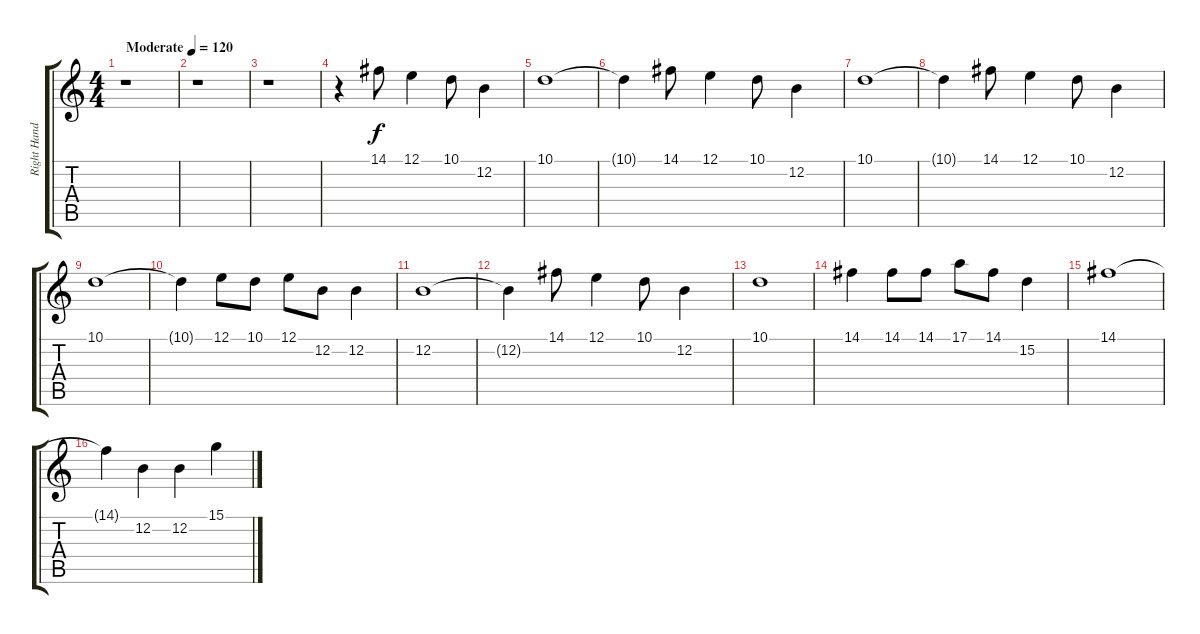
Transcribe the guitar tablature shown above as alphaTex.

\track ("Right Hand (MIDI)" "Right Hand") {instrument acousticgrandpiano}
\staff {score tabs}
\tuning (E4 B3 G3 D3 A2 E2) {hide}
\ts (4 4)
\tempo (120 "Moderate")
\clef g2
\ks c
r.1{dy f instrument acousticgrandpiano} |
r.1 |
r.1 |
r.4 14.1.8 12.1.4 10.1.8 12.2.4 |
10.1.1 |
10.1{t}.4 14.1.8 12.1.4 10.1.8 12.2.4 |
10.1.1 |
10.1{t}.4 14.1.8 12.1.4 10.1.8 12.2.4 |
10.1.1 |
10.1{t}.4 12.1.8 10.1.8 12.1.8 12.2.8 12.2.4 |
12.2.1 |
12.2{t}.4 14.1.8 12.1.4 10.1.8 12.2.4 |
10.1.1 |
14.1.4 14.1.8 14.1.8 17.1.8 14.1.8 15.2.4 |
14.1.1 |
14.1{t}.4 12.2.4 12.2.4 15.1.4
